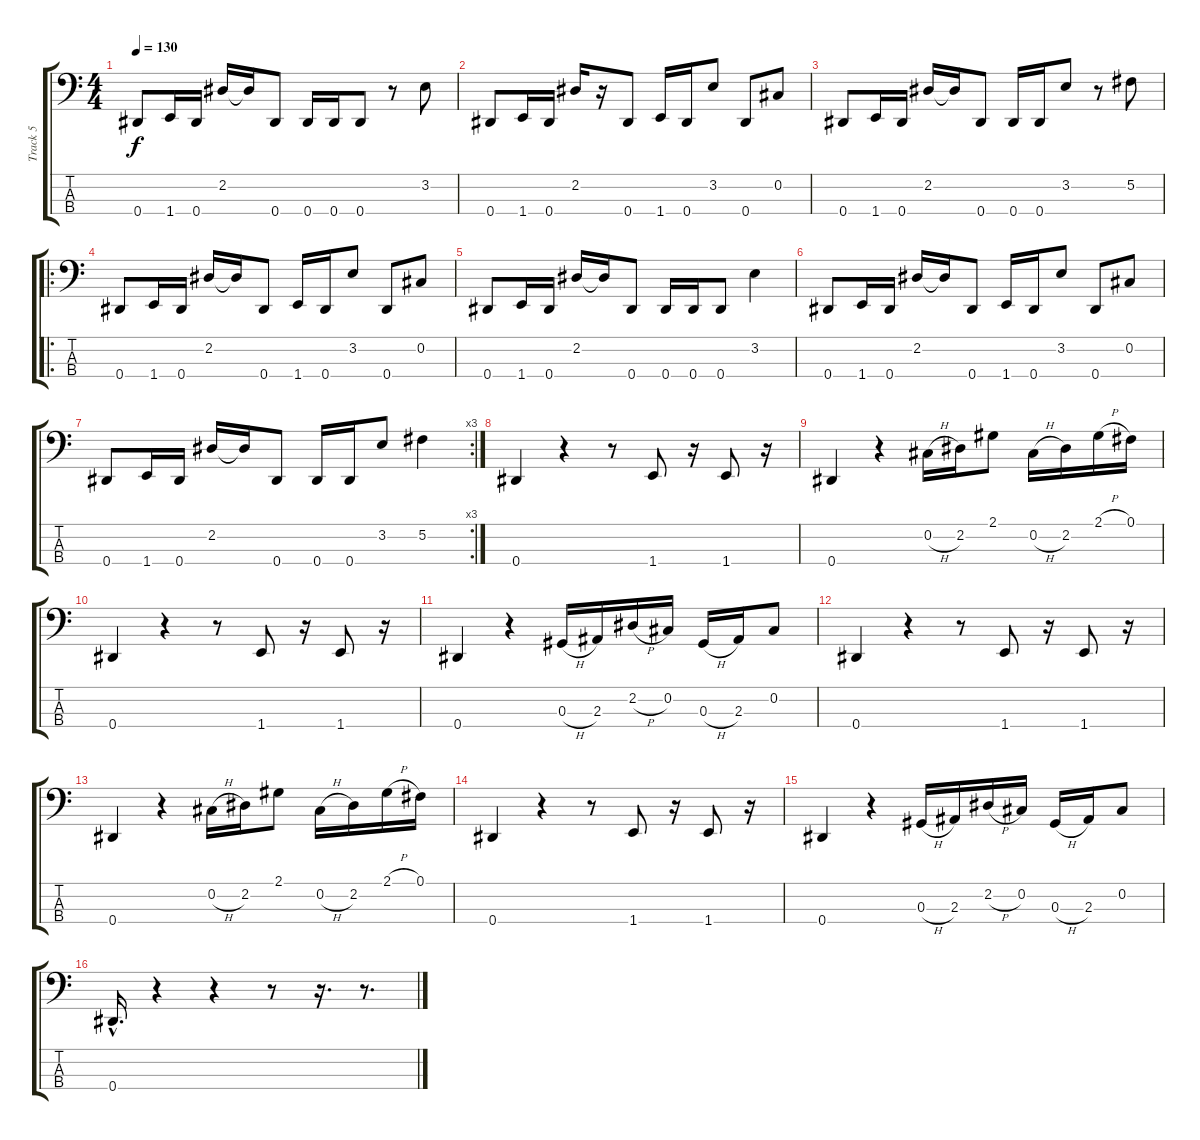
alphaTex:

\track ("Track 5" "Track 5") {instrument electricbasspick}
\staff {score tabs}
\tuning (Gb2 Db2 Ab1 Eb1) {hide}
\ts (4 4)
\tempo 130
\clef f4
\ks c
0.4.8{dy f instrument synthbass1} 1.4.16 0.4.16 2.2.16 2.2{t}.16 0.4.8 0.4.16 0.4.16 0.4.8 r.8 3.2.8 |
0.4.8{instrument synthbass1} 1.4.16 0.4.16 2.2.16 r.16 0.4.8 1.4.16 0.4.16 3.2.8 0.4.8 0.2.8 |
0.4.8{instrument synthbass1} 1.4.16 0.4.16 2.2.16 2.2{t}.16 0.4.8 0.4.16 0.4.16 3.2.8 r.8 5.2.8 |
\ro
0.4.8{instrument electricbasspick} 1.4.16 0.4.16 2.2.16 2.2{t}.16 0.4.8 1.4.16 0.4.16 3.2.8 0.4.8 0.2.8 |
0.4.8 1.4.16 0.4.16 2.2.16 2.2{t}.16 0.4.8 0.4.16 0.4.16 0.4.8 3.2.4 |
0.4.8{instrument electricbasspick} 1.4.16 0.4.16 2.2.16 2.2{t}.16 0.4.8 1.4.16 0.4.16 3.2.8 0.4.8 0.2.8 |
\rc 3
0.4.8 1.4.16 0.4.16 2.2.16 2.2{t}.16 0.4.8 0.4.16 0.4.16 3.2.8 5.2.4 |
0.4.4{instrument slapbass1} r.4 r.8 1.4.8 r.16 1.4.8 r.16 |
0.4.4{instrument slapbass1} r.4 0.2{h}.16 2.2.16 2.1.8 0.2{h}.16 2.2.16 2.1{h}.16 0.1.16 |
0.4.4{instrument slapbass1} r.4 r.8 1.4.8 r.16 1.4.8 r.16 |
0.4.4{instrument slapbass1} r.4 0.3{h}.16 2.3.16 2.2{h}.16 0.2.16 0.3{h}.16 2.3.16 0.2.8 |
0.4.4{instrument slapbass1} r.4 r.8 1.4.8 r.16 1.4.8 r.16 |
0.4.4{instrument slapbass1} r.4 0.2{h}.16 2.2.16 2.1.8 0.2{h}.16 2.2.16 2.1{h}.16 0.1.16 |
0.4.4{instrument slapbass1} r.4 r.8 1.4.8 r.16 1.4.8 r.16 |
0.4.4{instrument slapbass1} r.4 0.3{h}.16 2.3.16 2.2{h}.16 0.2.16 0.3{h}.16 2.3.16 0.2.8 |
0.4{hac}.16{d instrument electricbasspick} r.4 r.4 r.8 r.16{d} r.8{d}
